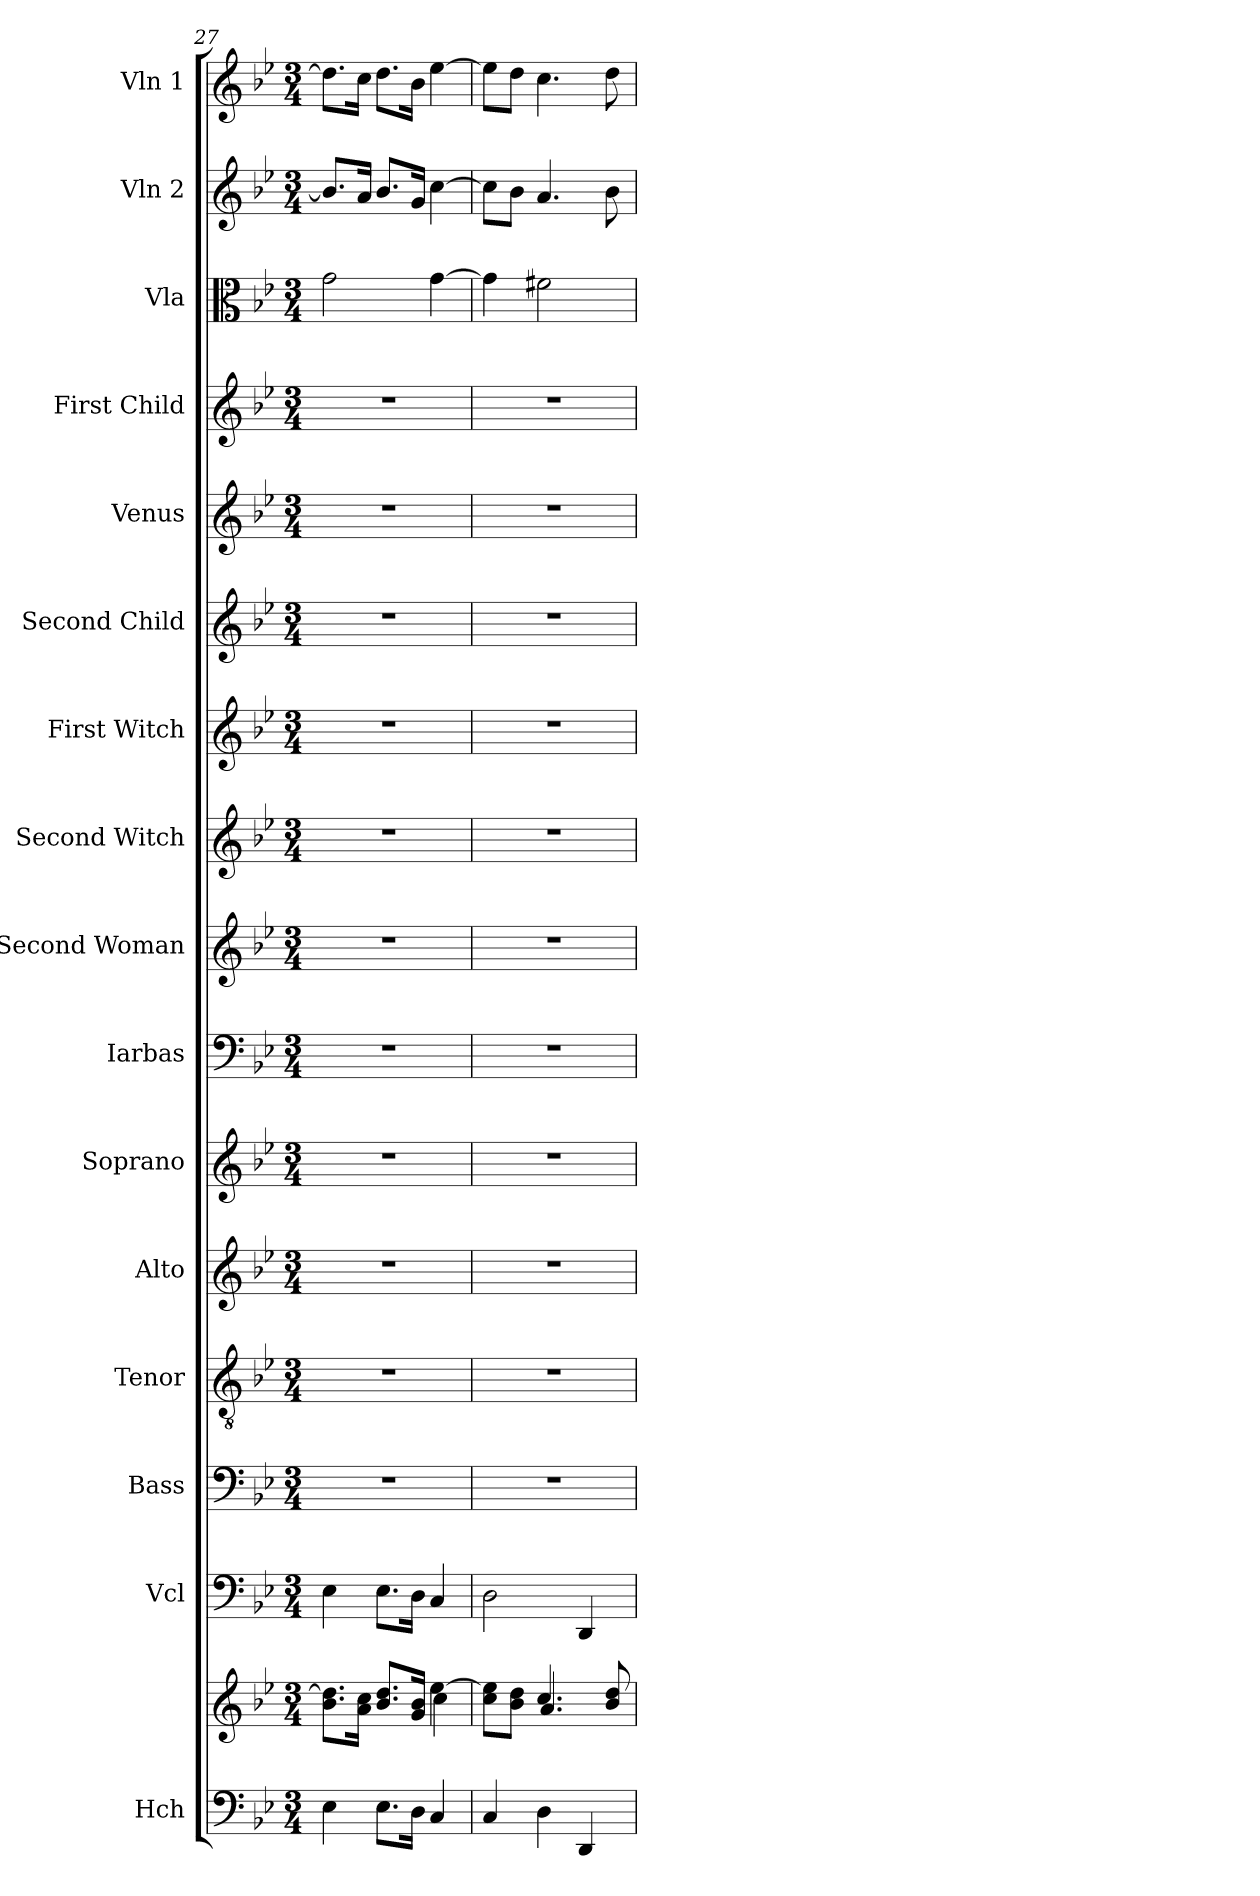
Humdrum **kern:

**kern	**kern	**kern	**kern	**kern	**kern	**kern	**kern	**kern	**kern	**kern	**kern	**kern	**kern	**kern	**kern	**kern
*part16	*part16	*part15	*part14	*part13	*part12	*part11	*part10	*part9	*part8	*part7	*part6	*part5	*part4	*part3	*part2	*part1
*staff17	*staff16	*staff15	*staff14	*staff13	*staff12	*staff11	*staff10	*staff9	*staff8	*staff7	*staff6	*staff5	*staff4	*staff3	*staff2	*staff1
*I"Hch	*	*I"Vcl	*I"Bass	*I"Tenor	*I"Alto	*I"Soprano	*I"Iarbas	*I"Second Woman	*I"Second Witch	*I"First Witch	*I"Second Child	*I"Venus	*I"First Child	*I"Vla	*I"Vln 2	*I"Vln 1
*I'Hch.	*	*I'Vc.	*I'B.	*I'T.	*I'A.	*I'S.	*I'I.	*I'2W	*I'W2.	*I'W1	*I'C2.	*I'V.	*I'C1	*I'Vla.	*I'Vln.	*I'Vln.
*clefF4	*clefG2	*clefF4	*clefF4	*clefGv2	*clefG2	*clefG2	*clefF4	*clefG2	*clefG2	*clefG2	*clefG2	*clefG2	*clefG2	*clefC3	*clefG2	*clefG2
*k[b-e-]	*k[b-e-]	*k[b-e-]	*k[b-e-]	*k[b-e-]	*k[b-e-]	*k[b-e-]	*k[b-e-]	*k[b-e-]	*k[b-e-]	*k[b-e-]	*k[b-e-]	*k[b-e-]	*k[b-e-]	*k[b-e-]	*k[b-e-]	*k[b-e-]
*M3/4	*M3/4	*M3/4	*M3/4	*M3/4	*M3/4	*M3/4	*M3/4	*M3/4	*M3/4	*M3/4	*M3/4	*M3/4	*M3/4	*M3/4	*M3/4	*M3/4
=27	=27	=27	=27	=27	=27	=27	=27	=27	=27	=27	=27	=27	=27	=27	=27	=27
*	*^	*	*	*	*	*	*	*	*	*	*	*	*	*	*	*
4E-\	8.b-\ 8.dd\]L	2ryy	4E-\	2.r	2.r	2.r	2.r	2.r	2.r	2.r	2.r	2.r	2.r	2.r	2g\	8.b-/L]	8.dd\L]
.	16a\ 16cc\Jk	.	.	.	.	.	.	.	.	.	.	.	.	.	.	16a/Jk	16cc\Jk
8.E-\L	8.b-/ 8.dd/L	.	8.E-\L	.	.	.	.	.	.	.	.	.	.	.	.	8.b-/L	8.dd\L
16D\Jk	16g/ 16b-/Jk	.	16D\Jk	.	.	.	.	.	.	.	.	.	.	.	.	16g/Jk	16b-\Jk
4C/	[4ee-\	4cc\	4C/	.	.	.	.	.	.	.	.	.	.	.	[4g\	[4cc\	[4ee-\
=28	=28	=28	=28	=28	=28	=28	=28	=28	=28	=28	=28	=28	=28	=28	=28	=28	=28
4C/	8cc\ 8ee-\]L	4ryy	2D\	2.r	2.r	2.r	2.r	2.r	2.r	2.r	2.r	2.r	2.r	2.r	4g\]	8cc\L]	8ee-\L]
.	8b-\ 8dd\J	.	.	.	.	.	.	.	.	.	.	.	.	.	.	8b-\J	8dd\J
4D\	4.cc/	4.a/	.	.	.	.	.	.	.	.	.	.	.	.	2f#X\	4.a/	4.cc\
4DD/	.	.	4DD/	.	.	.	.	.	.	.	.	.	.	.	.	.	.
.	8b-/ 8dd/	8ryy	.	.	.	.	.	.	.	.	.	.	.	.	.	8b-\	8dd\
*	*v	*v	*	*	*	*	*	*	*	*	*	*	*	*	*	*	*
=	=	=	=	=	=	=	=	=	=	=	=	=	=	=	=	=
*-	*-	*-	*-	*-	*-	*-	*-	*-	*-	*-	*-	*-	*-	*-	*-	*-
